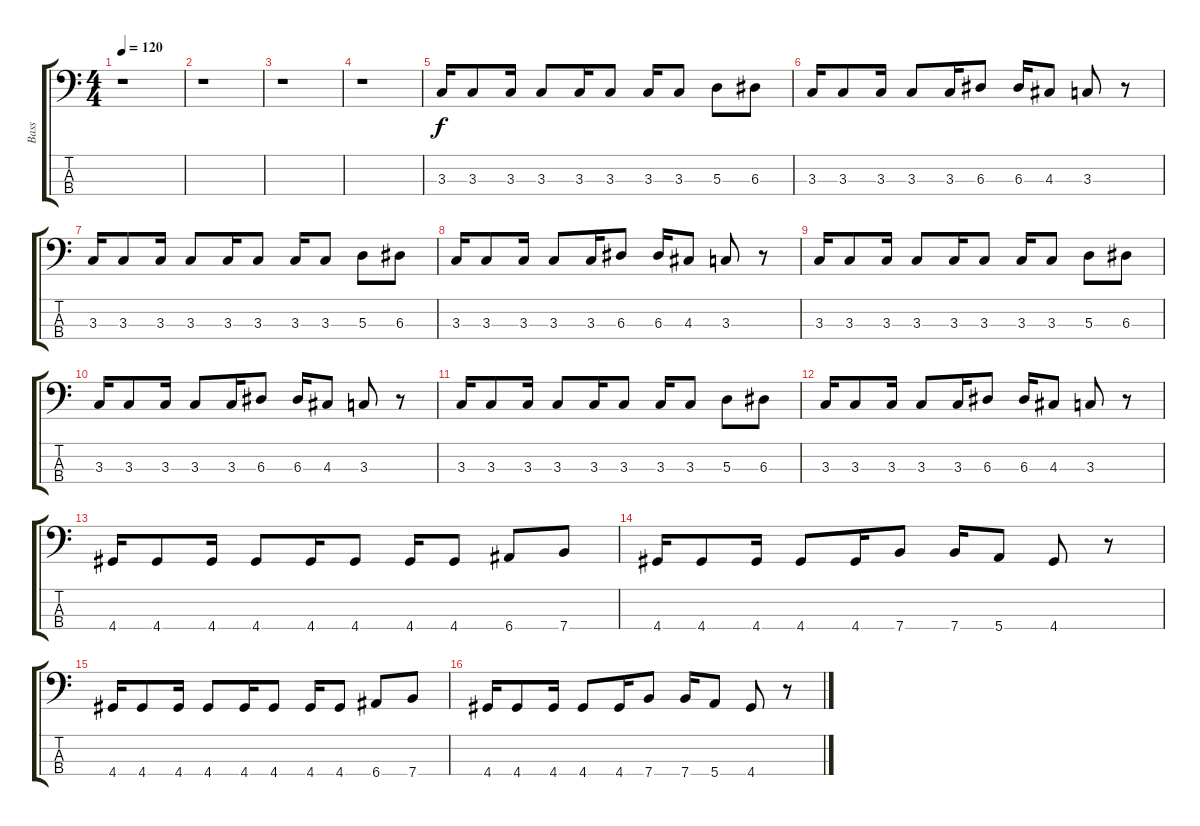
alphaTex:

\track ("Bass" "Bass") {instrument synthbass1}
\staff {score tabs}
\tuning (G2 D2 A1 E1) {hide}
\ts (4 4)
\tempo 120
\clef f4
\ks c
r.1{dy f} |
r.1 |
r.1 |
r.1 |
3.3.16 3.3.8 3.3.16 3.3.8 3.3.16 3.3.8 3.3.16 3.3.8 5.3.8 6.3.8 |
3.3.16 3.3.8 3.3.16 3.3.8 3.3.16 6.3.8 6.3.16 4.3.8 3.3.8 r.8 |
3.3.16 3.3.8 3.3.16 3.3.8 3.3.16 3.3.8 3.3.16 3.3.8 5.3.8 6.3.8 |
3.3.16 3.3.8 3.3.16 3.3.8 3.3.16 6.3.8 6.3.16 4.3.8 3.3.8 r.8 |
3.3.16 3.3.8 3.3.16 3.3.8 3.3.16 3.3.8 3.3.16 3.3.8 5.3.8 6.3.8 |
3.3.16 3.3.8 3.3.16 3.3.8 3.3.16 6.3.8 6.3.16 4.3.8 3.3.8 r.8 |
3.3.16 3.3.8 3.3.16 3.3.8 3.3.16 3.3.8 3.3.16 3.3.8 5.3.8 6.3.8 |
3.3.16 3.3.8 3.3.16 3.3.8 3.3.16 6.3.8 6.3.16 4.3.8 3.3.8 r.8 |
4.4.16 4.4.8 4.4.16 4.4.8 4.4.16 4.4.8 4.4.16 4.4.8 6.4.8 7.4.8 |
4.4.16 4.4.8 4.4.16 4.4.8 4.4.16 7.4.8 7.4.16 5.4.8 4.4.8 r.8 |
4.4.16 4.4.8 4.4.16 4.4.8 4.4.16 4.4.8 4.4.16 4.4.8 6.4.8 7.4.8 |
4.4.16 4.4.8 4.4.16 4.4.8 4.4.16 7.4.8 7.4.16 5.4.8 4.4.8 r.8
